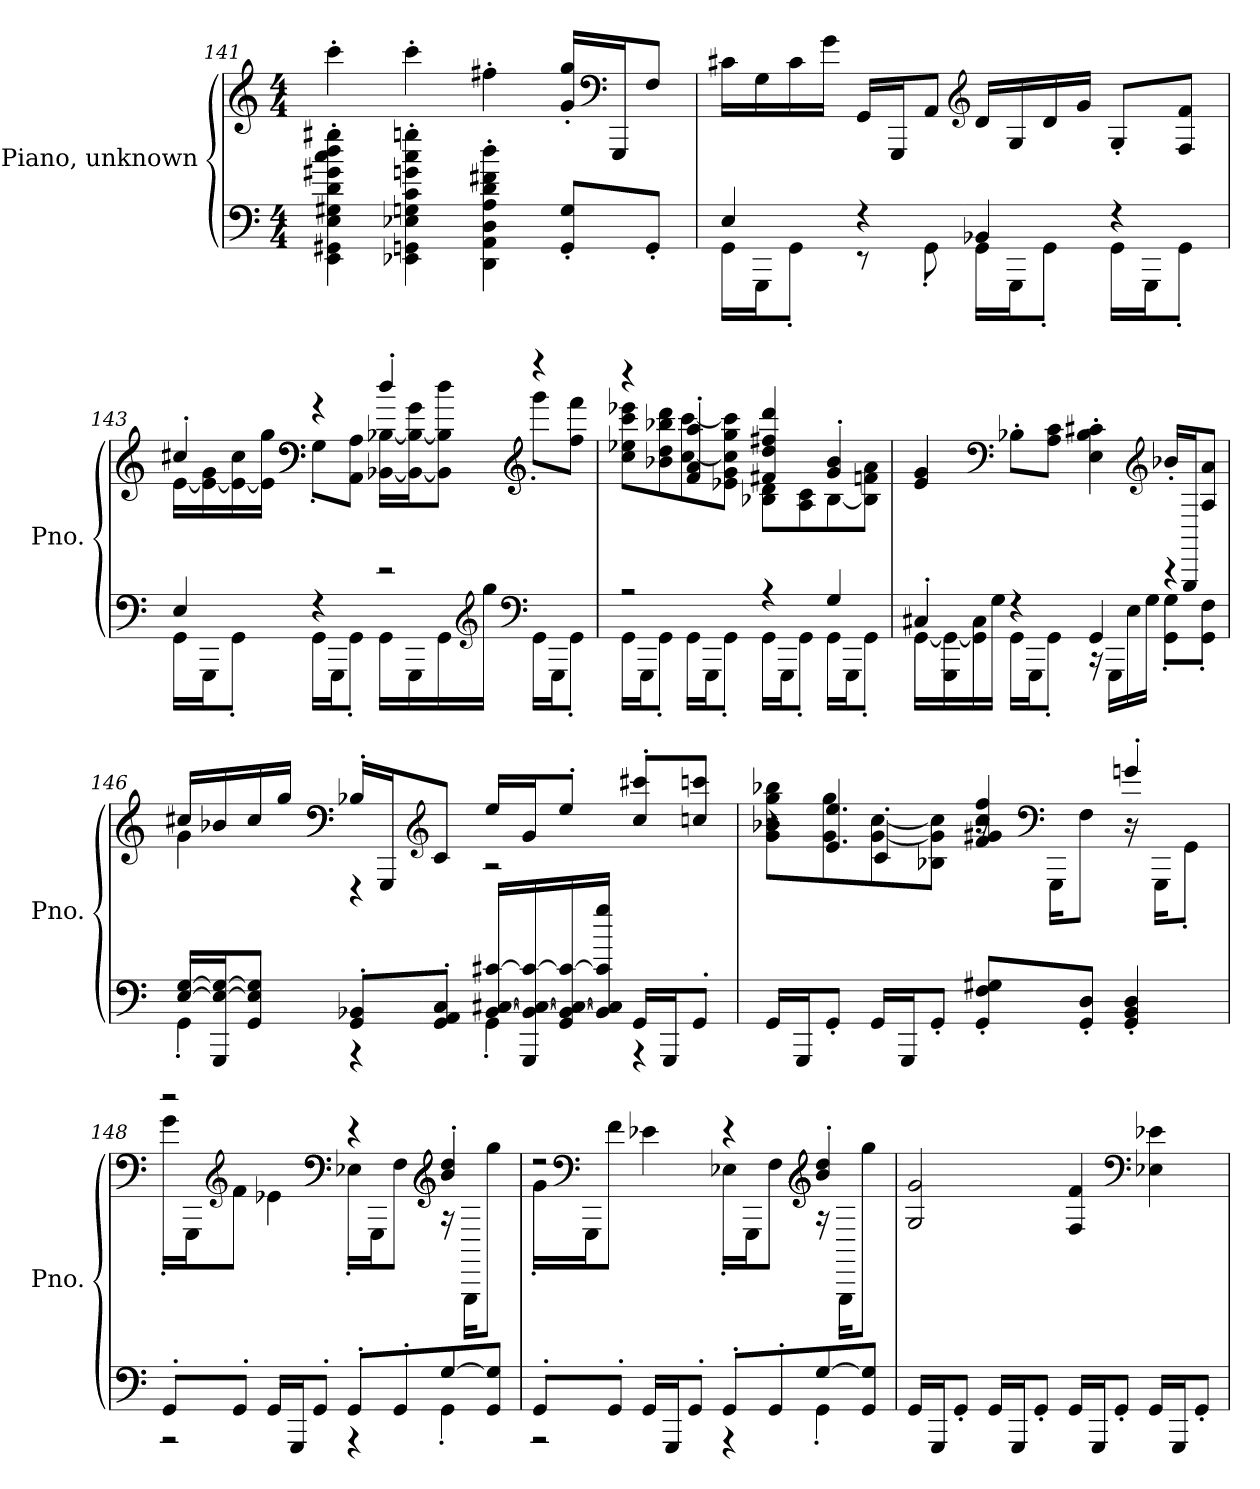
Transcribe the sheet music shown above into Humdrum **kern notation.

**kern	**kern
*part1	*part1
*staff2	*staff1
*I"Piano, unknown	*
*I'Pno.	*
*clefF4	*clefG2
*k[]	*k[]
*M4/4	*M4/4
=141	=141
4EE\' 4GG#X\' 4E\' 4G#X\' 4d\' 4g#X\' 4cc\' 4dd\' 4gg#X\'	4ccc'\
4EE-X\' 4GGn\' 4E-X\' 4Gn\' 4c\' 4gn\' 4cc\' 4ggn\'	4ccc'\
4DD\' 4AA\' 4D\' 4A\' 4d\' 4f#X\' 4dd\'	4ff#X'\
8GG/' 8G/'L	16g/' 16gg/'LL
*	*clefF4
.	16GGG/J
8GG'/J	8F/J
=142	=142
*^	*
4E/	16GG\LL	16c#X\LL
.	16GGG\J	16G\
.	8GG'\J	16c#\
.	.	16g\JJ
4r	8r	16GG/LL
.	.	16GGG/J
.	8GG'\	8AA/J
*	*	*clefG2
4BB-X/	16GG\LL	16d/LL
.	16GGG\J	16G/
.	8GG'\J	16d/
.	.	16g/JJ
4r	16GG\LL	8G'/L
.	16GGG\J	.
.	8GG'\J	8F/ 8f/J
!!LO:LB:g=z
=143	=143	=143
*	*	*^
4E/	16GG\LL	4cc#X'/	[16e\LL
.	16GGG\J	.	16e\_ 16g\
.	8GG'\J	.	16e\_ 16cc#\
.	.	.	16e\] 16gg\JJ
*	*	*clefF4	*
4r	16GG\LL	4r	8G'\L
.	16GGG\J	.	.
.	8GG'\J	.	8AA\ 8A\J
2r	16GG\LL	4dd'/	[16BB-X\ [16B-X\LL
.	16GGG\	.	16BB-\_ 16B-\_ 16g\J
.	16GG\	.	8BB-\] 8B-\] 8dd\J
*clefG2	*	*	*
.	16gg\JJ	.	.
*clefF4	*	*clefG2	*
.	16GG\LL	4r	8ggg'\L
.	16GGG\J	.	.
.	8GG'\J	.	8ff\ 8fff\J
=144	=144	=144	=144
2r	16GG\LL	4r	8cc\ 8ee-X\ 8ccc\ 8eee-X\L
.	16GGG\J	.	.
.	8GG'\J	.	8b-X\ 8dd\ 8bb-X\ 8ddd\
.	16GG\LL	4f/' 4a/' 4aa/'	[8cc\ [8ccc\
.	16GGG\J	.	.
.	8GG'\J	.	8e-X\ 8g\ 8cc\] 8gg\ 8ccc\]J
4r	16GG\LL	4f#X/ 4dd/ 4ff#X/ 4ddd/	8B-X\ 8d\L
.	16GGG\J	.	.
.	8GG'\J	.	8A\ 8c\
4G/	16GG\LL	4g/' 4b-/'	[8B-\
.	16GGG\J	.	.
.	8GG'\J	.	8B-\] 8fn\ 8a\J
*	*	*v	*v
!!LO:LB:g=z
=145	=145	=145
4C#X'/	[16GG\LL	4e/ 4g/
.	16GGG\ 16GG\_	.
.	16GG\] 16C#\	.
.	16G\JJ	.
*	*	*clefF4
4r	16GG\LL	8B-X'\L
.	16GGG\J	.
.	8GG'\J	8A\ 8c\J
4GG/	16r	4E\' 4B-\' 4c#X\'
.	16GGG\LL	.
.	16E\	.
.	16G\JJ	.
*	*	*clefG2
4r	8GG\' 8G\'L	16b-X'/LL
.	.	16GGG/J
.	8GG\' 8F\'J	8A/ 8a/J
!!LO:LB:g=z
=146	=146	=146
*	*	*^
[16E/ [16G/LL	4GG'\	16cc#X/LL	4g\
16GGG/ 16E/_ 16G/_J	.	16b-X/	.
8GG/ 8E/] 8G/]J	.	16cc#/	.
.	.	16gg/JJ	.
*	*	*clefF4	*
8GG/' 8BB-X/'L	4r	16B-X'/LL	4r
.	.	16GGG/J	.
*	*	*clefG2	*
8GG/' 8AA/' 8C/'J	.	8c/J	.
[16BB-/ [16C#X/ [16c#X/LL	4GG'\	16ee/LL	2r
16GGG/ 16BB-/_ 16C#/_ 16c#/_	.	16g/J	.
16GG/ 16BB-/_ 16C#/_ 16c#/_	.	8ee'/J	.
16BB-/] 16C#/] 16c#/] 16gg/JJ	.	.	.
16GG/LL	4r	8cc#/' 8ccc#X/'L	.
16GGG/J	.	.	.
8GG'/J	.	8ccn/ 8cccn/J	.
*v	*v	*	*
=147	=147	=147
*	*	*^
16GG/LL	8r	8g\ 8b-X\ 8gg\ 8bb-X\L	4r
16GGG/J	.	.	.
8GG'/J	4.e/ 4.ee/	8g\ 8gg\	.
16GG/LL	.	[8g\ [8cc\	4c'/
16GGG/J	.	.	.
8GG'/J	.	8B-X\ 8g\] 8cc\]J	.
8GG/' 8F/' 8G#X/'L	4f/ 4g#X/ 4cc/ 4ff/	16r	2r
*	*clefF4	*	*
.	.	16GGG\KL	.
8GG/' 8D/'J	.	8F\J	.
4GG/' 4BB/' 4D/'	4gn'/	16r	.
.	.	16GGG\KL	.
.	.	8GG'\J	.
*	*	*v	*v
!!LO:PB:g=z
=148	=148	=148
*^	*	*
8GG'/L	2r	2r	16g'\LL
.	.	.	16GGG\J
*	*	*clefG2	*
8GG'/J	.	.	8f\J
16GG/LL	.	.	4e-X\
16GGG/J	.	.	.
8GG'/J	.	.	.
*	*	*clefF4	*
8GG'/L	4r	4r	16E-X'\LL
.	.	.	16GGG\J
8GG'/	.	.	8F\J
*	*	*clefG2	*
[8G/	4GG'\	4b/' 4dd/'	16r
.	.	.	16GGG\KL
8GG/ 8G/]J	.	.	8gg\J
=149	=149	=149	=149
8GG'/L	2r	2r	16g'\LL
*	*	*clefF4	*
.	.	.	16GGG\J
8GG'/J	.	.	8f\J
16GG/LL	.	.	4e-X\
16GGG/J	.	.	.
8GG'/J	.	.	.
8GG'/L	4r	4r	16E-X'\LL
.	.	.	16GGG\J
8GG'/	.	.	8F\J
*	*	*clefG2	*
[8G/	4GG'\	4b/' 4dd/'	16r
.	.	.	16GGG\KL
8GG/ 8G/]J	.	.	8gg\J
*v	*v	*	*
*	*v	*v
!!LO:LB:g=z
=150	=150
16GG/LL	2G/ 2g/
16GGG/J	.
8GG'/J	.
16GG/LL	.
16GGG/J	.
8GG'/J	.
16GG/LL	4F/ 4f/
16GGG/J	.
8GG'/J	.
*	*clefF4
16GG/LL	4E-X\ 4e-X\
16GGG/J	.
8GG'/J	.
=	=
*-	*-
